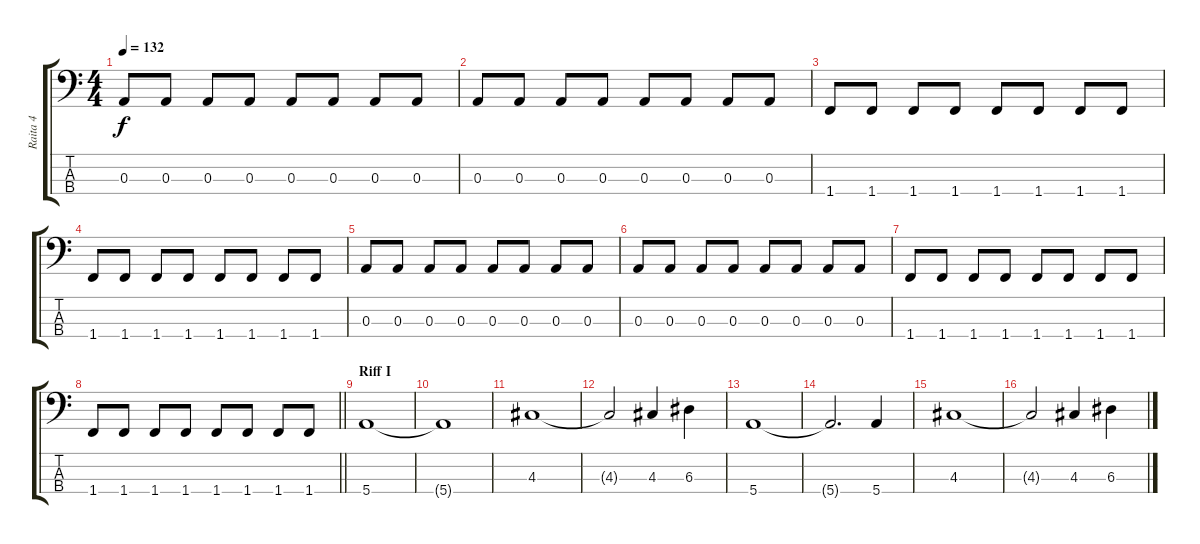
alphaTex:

\track ("Raita 4" "Raita 4") {instrument electricbasspick}
\staff {score tabs}
\tuning (G2 D2 A1 E1) {hide}
\ts (4 4)
\tempo 132
\clef f4
\ks c
0.3.8{dy f} 0.3.8 0.3.8 0.3.8 0.3.8 0.3.8 0.3.8 0.3.8 |
0.3.8 0.3.8 0.3.8 0.3.8 0.3.8 0.3.8 0.3.8 0.3.8 |
1.4.8 1.4.8 1.4.8 1.4.8 1.4.8 1.4.8 1.4.8 1.4.8 |
1.4.8 1.4.8 1.4.8 1.4.8 1.4.8 1.4.8 1.4.8 1.4.8 |
0.3.8 0.3.8 0.3.8 0.3.8 0.3.8 0.3.8 0.3.8 0.3.8 |
0.3.8 0.3.8 0.3.8 0.3.8 0.3.8 0.3.8 0.3.8 0.3.8 |
1.4.8 1.4.8 1.4.8 1.4.8 1.4.8 1.4.8 1.4.8 1.4.8 |
\barLineRight lightlight
1.4.8 1.4.8 1.4.8 1.4.8 1.4.8 1.4.8 1.4.8 1.4.8 |
\section ("" "Riff I")
5.4.1 |
5.4{t}.1 |
4.3.1 |
4.3{t}.2 4.3.4 6.3.4 |
5.4.1 |
5.4{t}.2{d} 5.4.4 |
4.3.1 |
4.3{t}.2 4.3.4 6.3.4
